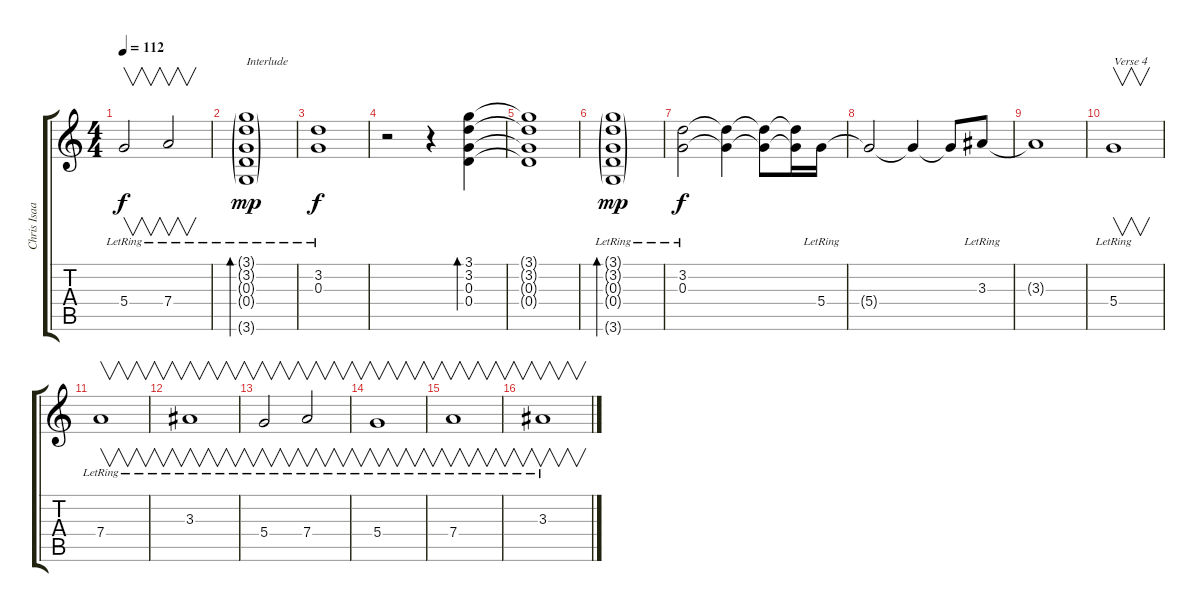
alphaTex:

\track ("Chris Isaak ( clean 5 )" "Chris Isaa") {instrument electricguitarjazz}
\staff {score tabs}
\tuning (E4 B3 G3 D3 A2 E2) {hide}
\ts (4 4)
\tempo 112
\clef g2
\ks c
5.4{lr}.2{v dy f} 7.4{lr}.2{v} |
(3.1{g lr} 3.2{g lr} 0.3{g lr} 0.4{g lr} 3.6{g lr}).1{bd 480 txt "Interlude" dy mp} |
(3.2{lr} 0.3{lr}).1{dy f} |
r.2 r.4 (3.1 3.2 0.3 0.4).4{bd 480} |
(3.1{t} 3.2{t} 0.3{t} 0.4{t}).1 |
(3.1{g lr} 3.2{g lr} 0.3{g lr} 0.4{g lr} 3.6{g lr}).1{bd 480 dy mp} |
(3.2{lr} 0.3{lr}).2{dy f} (3.2{t} 0.3{t}).4 (3.2{t} 0.3{t}).8 (3.2{t} 0.3{t}).16 5.4{lr}.16 |
5.4{t}.2 5.4{t}.4 5.4{t}.8 3.3{lr}.8 |
3.3{t}.1 |
5.4{lr}.1{v txt "Verse 4"} |
7.4{lr}.1{v} |
3.3{lr}.1{v} |
5.4{lr}.2{v} 7.4{lr}.2{v} |
5.4{lr}.1{v} |
7.4{lr}.1{v} |
3.3{lr}.1{v}
